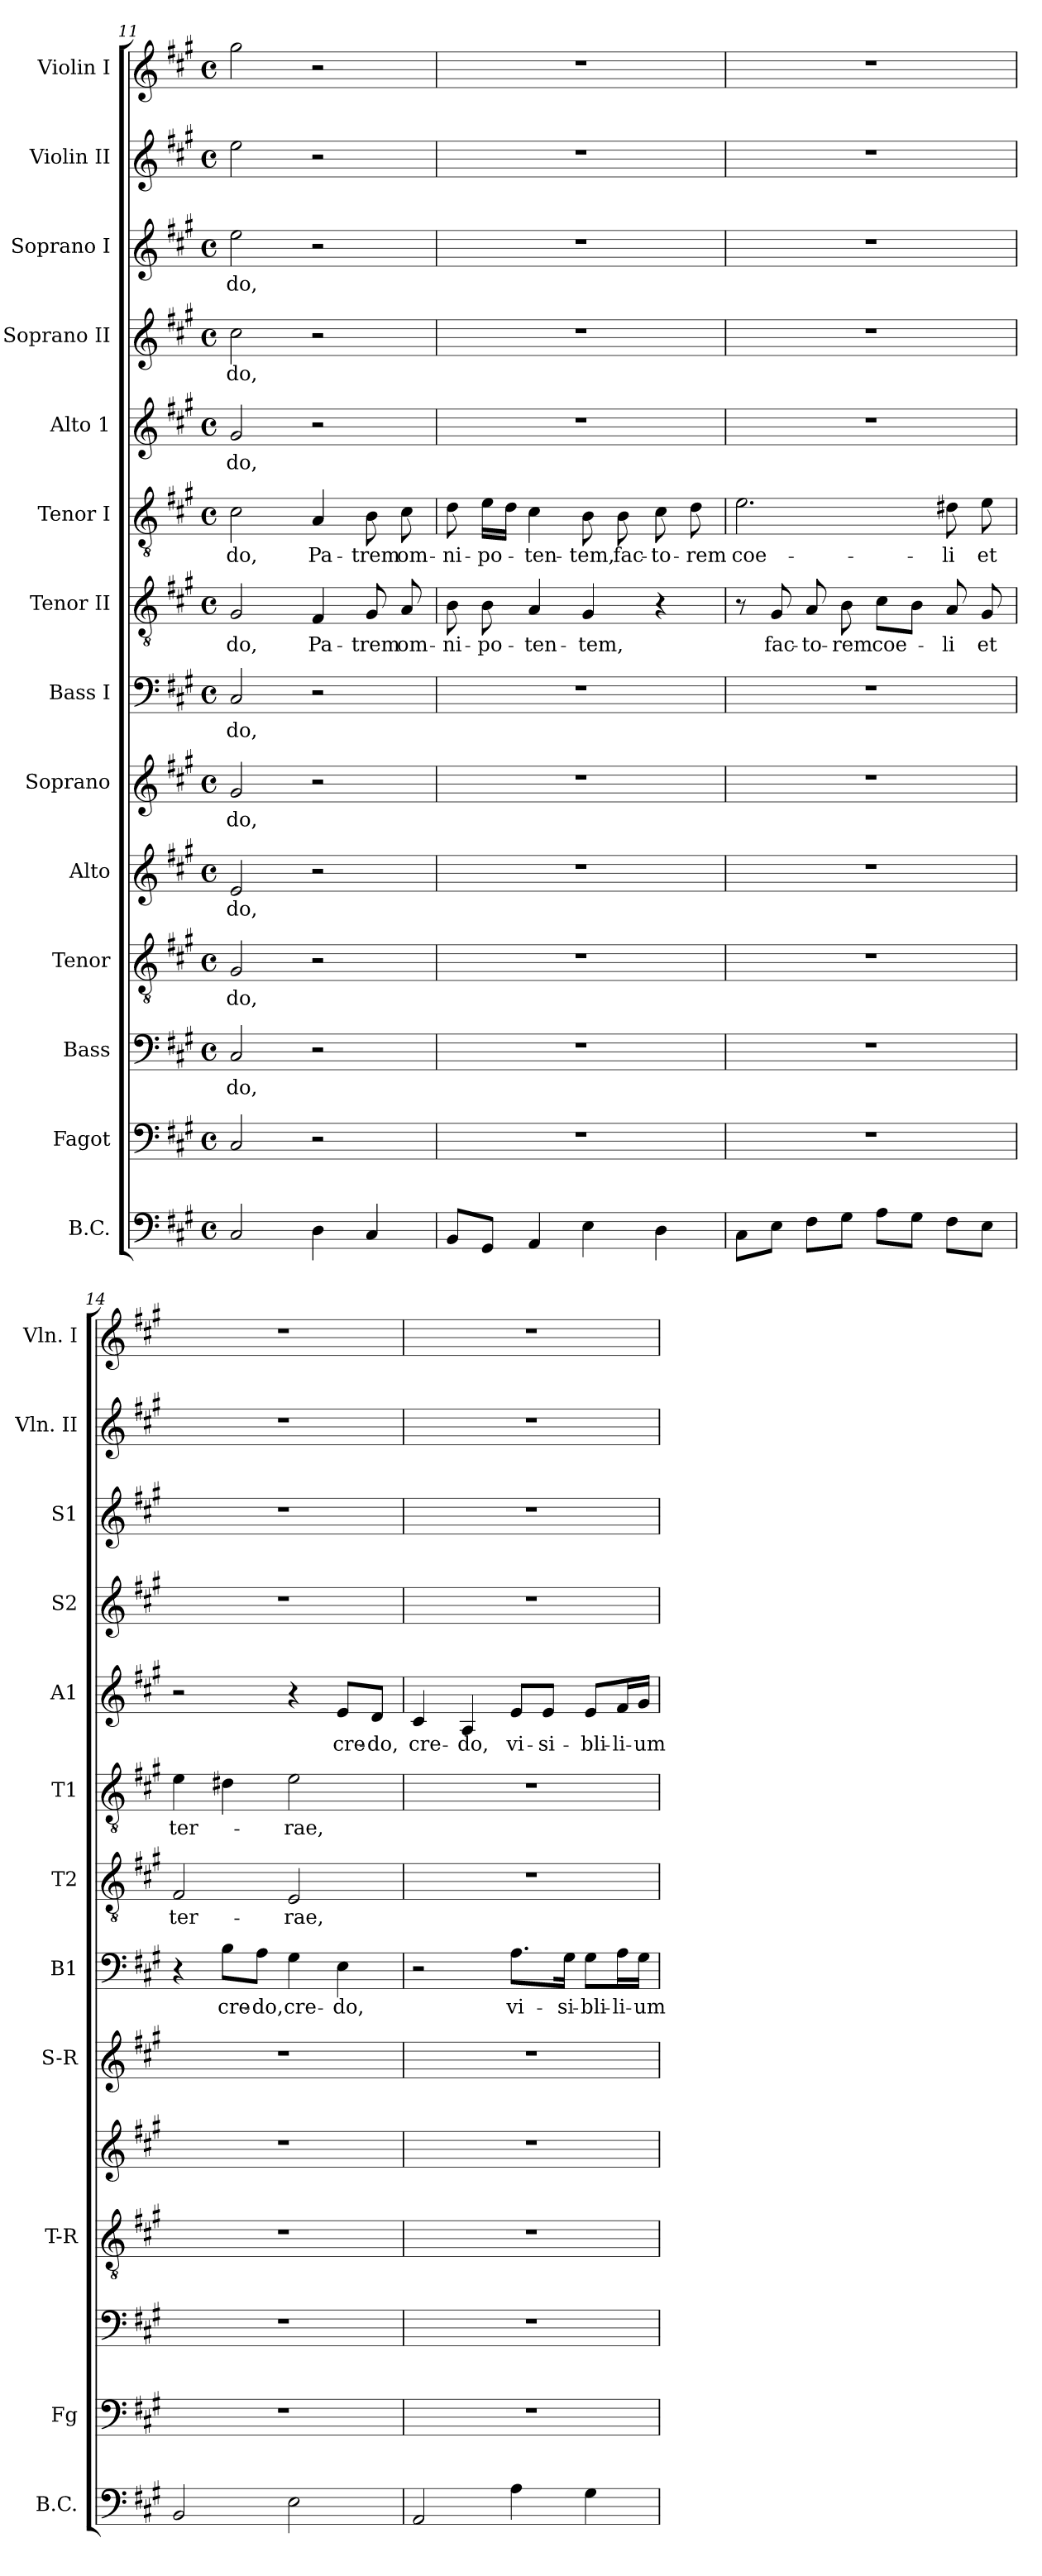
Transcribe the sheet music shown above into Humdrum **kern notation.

**kern	**kern	**kern	**text	**kern	**text	**kern	**text	**kern	**text	**kern	**text	**kern	**text	**kern	**text	**kern	**text	**kern	**text	**kern	**text	**kern	**kern
*part14	*part13	*part12	*part12	*part11	*part11	*part10	*part10	*part9	*part9	*part8	*part8	*part7	*part7	*part6	*part6	*part5	*part5	*part4	*part4	*part3	*part3	*part2	*part1
*staff14	*staff13	*staff12	*staff12	*staff11	*staff11	*staff10	*staff10	*staff9	*staff9	*staff8	*staff8	*staff7	*staff7	*staff6	*staff6	*staff5	*staff5	*staff4	*staff4	*staff3	*staff3	*staff2	*staff1
*I"B.C.	*I"Fagot	*I"Bass	*	*I"Tenor	*	*I"Alto	*	*I"Soprano	*	*I"Bass I	*	*I"Tenor II	*	*I"Tenor I	*	*I"Alto 1	*	*I"Soprano II	*	*I"Soprano I	*	*I"Violin II	*I"Violin I
*I'B.C.	*I'Fg	*	*	*I'T-R	*	*	*	*I'S-R	*	*I'B1	*	*I'T2	*	*I'T1	*	*I'A1	*	*I'S2	*	*I'S1	*	*I'Vln. II	*I'Vln. I
*clefF4	*clefF4	*clefF4	*	*clefGv2	*	*clefG2	*	*clefG2	*	*clefF4	*	*clefGv2	*	*clefGv2	*	*clefG2	*	*clefG2	*	*clefG2	*	*clefG2	*clefG2
*k[f#c#g#]	*k[f#c#g#]	*k[f#c#g#]	*	*k[f#c#g#]	*	*k[f#c#g#]	*	*k[f#c#g#]	*	*k[f#c#g#]	*	*k[f#c#g#]	*	*k[f#c#g#]	*	*k[f#c#g#]	*	*k[f#c#g#]	*	*k[f#c#g#]	*	*k[f#c#g#]	*k[f#c#g#]
*A:	*A:	*A:	*	*A:	*	*A:	*	*A:	*	*A:	*	*A:	*	*A:	*	*A:	*	*A:	*	*A:	*	*A:	*A:
*M4/4	*M4/4	*M4/4	*	*M4/4	*	*M4/4	*	*M4/4	*	*M4/4	*	*M4/4	*	*M4/4	*	*M4/4	*	*M4/4	*	*M4/4	*	*M4/4	*M4/4
*met(c)	*met(c)	*met(c)	*	*met(c)	*	*met(c)	*	*met(c)	*	*met(c)	*	*met(c)	*	*met(c)	*	*met(c)	*	*met(c)	*	*met(c)	*	*met(c)	*met(c)
=11	=11	=11	=11	=11	=11	=11	=11	=11	=11	=11	=11	=11	=11	=11	=11	=11	=11	=11	=11	=11	=11	=11	=11
!	!	!	!LO:LY:b	!	!LO:LY:b	!	!LO:LY:b	!	!LO:LY:b	!	!LO:LY:b	!	!LO:LY:b	!	!LO:LY:b	!	!LO:LY:b	!	!LO:LY:b	!	!LO:LY:b	!	!
2C#/	2C#/	2C#/	-do,	2G#/	-do,	2e/	-do,	2g#/	-do,	2C#/	-do,	2G#/	-do,	2c#\	-do,	2g#/	-do,	2cc#\	-do,	2ee\	-do,	2ee\	2gg#\
!	!	!	!	!	!	!	!	!	!	!	!	!	!LO:LY:b	!	!LO:LY:b	!	!	!	!	!	!	!	!
4D\	2r	2r	.	2r	.	2r	.	2r	.	2r	.	4F#/	Pa-	4A/	Pa-	2r	.	2r	.	2r	.	2r	2r
!	!	!	!	!	!	!	!	!	!	!	!	!	!LO:LY:b	!	!LO:LY:b	!	!	!	!	!	!	!	!
4C#/	.	.	.	.	.	.	.	.	.	.	.	8G#/	-trem	8B\	-trem	.	.	.	.	.	.	.	.
!	!	!	!	!	!	!	!	!	!	!	!	!	!LO:LY:b	!	!LO:LY:b	!	!	!	!	!	!	!	!
.	.	.	.	.	.	.	.	.	.	.	.	8A/	om-	8c#\	om-	.	.	.	.	.	.	.	.
=12	=12	=12	=12	=12	=12	=12	=12	=12	=12	=12	=12	=12	=12	=12	=12	=12	=12	=12	=12	=12	=12	=12	=12
!	!	!	!	!	!	!	!	!	!	!	!	!	!LO:LY:b	!	!LO:LY:b	!	!	!	!	!	!	!	!
8BB/L	1r	1r	.	1r	.	1r	.	1r	.	1r	.	8B\	-ni-	8d\	-ni-	1r	.	1r	.	1r	.	1r	1r
!	!	!	!	!	!	!	!	!	!	!	!	!	!LO:LY:b	!	!LO:LY:b	!	!	!	!	!	!	!	!
8GG#/J	.	.	.	.	.	.	.	.	.	.	.	8B\	-po-	16e\LL	-po-	.	.	.	.	.	.	.	.
.	.	.	.	.	.	.	.	.	.	.	.	.	.	16d\JJ	.	.	.	.	.	.	.	.	.
!	!	!	!	!	!	!	!	!	!	!	!	!	!LO:LY:b	!	!LO:LY:b	!	!	!	!	!	!	!	!
4AA/	.	.	.	.	.	.	.	.	.	.	.	4A/	-ten-	4c#\	-ten-	.	.	.	.	.	.	.	.
!	!	!	!	!	!	!	!	!	!	!	!	!	!LO:LY:b	!	!LO:LY:b	!	!	!	!	!	!	!	!
4E\	.	.	.	.	.	.	.	.	.	.	.	4G#/	-tem,	8B\	-tem,	.	.	.	.	.	.	.	.
!	!	!	!	!	!	!	!	!	!	!	!	!	!	!	!LO:LY:b	!	!	!	!	!	!	!	!
.	.	.	.	.	.	.	.	.	.	.	.	.	.	8B\	fac-	.	.	.	.	.	.	.	.
!	!	!	!	!	!	!	!	!	!	!	!	!	!	!	!LO:LY:b	!	!	!	!	!	!	!	!
4D\	.	.	.	.	.	.	.	.	.	.	.	4r	.	8c#\	-to-	.	.	.	.	.	.	.	.
!	!	!	!	!	!	!	!	!	!	!	!	!	!	!	!LO:LY:b	!	!	!	!	!	!	!	!
.	.	.	.	.	.	.	.	.	.	.	.	.	.	8d\	-rem	.	.	.	.	.	.	.	.
=13	=13	=13	=13	=13	=13	=13	=13	=13	=13	=13	=13	=13	=13	=13	=13	=13	=13	=13	=13	=13	=13	=13	=13
!	!	!	!	!	!	!	!	!	!	!	!	!	!	!	!LO:LY:b	!	!	!	!	!	!	!	!
8C#\L	1r	1r	.	1r	.	1r	.	1r	.	1r	.	8r	.	2.e\	coe-	1r	.	1r	.	1r	.	1r	1r
!	!	!	!	!	!	!	!	!	!	!	!	!	!LO:LY:b	!	!	!	!	!	!	!	!	!	!
8E\J	.	.	.	.	.	.	.	.	.	.	.	8G#/	fac-	.	.	.	.	.	.	.	.	.	.
!	!	!	!	!	!	!	!	!	!	!	!	!	!LO:LY:b	!	!	!	!	!	!	!	!	!	!
8F#\L	.	.	.	.	.	.	.	.	.	.	.	8A/	-to-	.	.	.	.	.	.	.	.	.	.
!	!	!	!	!	!	!	!	!	!	!	!	!	!LO:LY:b	!	!	!	!	!	!	!	!	!	!
8G#\J	.	.	.	.	.	.	.	.	.	.	.	8B\	-rem	.	.	.	.	.	.	.	.	.	.
!	!	!	!	!	!	!	!	!	!	!	!	!	!LO:LY:b	!	!	!	!	!	!	!	!	!	!
8A\L	.	.	.	.	.	.	.	.	.	.	.	8c#\L	coe-	.	.	.	.	.	.	.	.	.	.
8G#\J	.	.	.	.	.	.	.	.	.	.	.	8B\J	.	.	.	.	.	.	.	.	.	.	.
!	!	!	!	!	!	!	!	!	!	!	!	!	!LO:LY:b	!	!LO:LY:b	!	!	!	!	!	!	!	!
8F#\L	.	.	.	.	.	.	.	.	.	.	.	8A/	-li	8d#X\	-li	.	.	.	.	.	.	.	.
!	!	!	!	!	!	!	!	!	!	!	!	!	!LO:LY:b	!	!LO:LY:b	!	!	!	!	!	!	!	!
8E\J	.	.	.	.	.	.	.	.	.	.	.	8G#/	et	8e\	et	.	.	.	.	.	.	.	.
!!LO:PB:g=z
=14	=14	=14	=14	=14	=14	=14	=14	=14	=14	=14	=14	=14	=14	=14	=14	=14	=14	=14	=14	=14	=14	=14	=14
!	!	!	!	!	!	!	!	!	!	!	!	!	!LO:LY:b	!	!LO:LY:b	!	!	!	!	!	!	!	!
2BB/	1r	1r	.	1r	.	1r	.	1r	.	4r	.	2F#/	ter-	4e\	ter-	2r	.	1r	.	1r	.	1r	1r
!	!	!	!	!	!	!	!	!	!	!	!LO:LY:b	!	!	!	!	!	!	!	!	!	!	!	!
.	.	.	.	.	.	.	.	.	.	8B\L	cre-	.	.	4d#X\	.	.	.	.	.	.	.	.	.
!	!	!	!	!	!	!	!	!	!	!	!LO:LY:b	!	!	!	!	!	!	!	!	!	!	!	!
.	.	.	.	.	.	.	.	.	.	8A\J	-do,	.	.	.	.	.	.	.	.	.	.	.	.
!	!	!	!	!	!	!	!	!	!	!	!LO:LY:b	!	!LO:LY:b	!	!LO:LY:b	!	!	!	!	!	!	!	!
2E\	.	.	.	.	.	.	.	.	.	4G#\	cre-	2E/	-rae,	2e\	-rae,	4r	.	.	.	.	.	.	.
!	!	!	!	!	!	!	!	!	!	!	!LO:LY:b	!	!	!	!	!	!LO:LY:b	!	!	!	!	!	!
.	.	.	.	.	.	.	.	.	.	4E\	-do,	.	.	.	.	8e/L	cre-	.	.	.	.	.	.
!	!	!	!	!	!	!	!	!	!	!	!	!	!	!	!	!	!LO:LY:b	!	!	!	!	!	!
.	.	.	.	.	.	.	.	.	.	.	.	.	.	.	.	8d/J	-do,	.	.	.	.	.	.
=15	=15	=15	=15	=15	=15	=15	=15	=15	=15	=15	=15	=15	=15	=15	=15	=15	=15	=15	=15	=15	=15	=15	=15
!	!	!	!	!	!	!	!	!	!	!	!	!	!	!	!	!	!LO:LY:b	!	!	!	!	!	!
2AA/	1r	1r	.	1r	.	1r	.	1r	.	2r	.	1r	.	1r	.	4c#/	cre-	1r	.	1r	.	1r	1r
!	!	!	!	!	!	!	!	!	!	!	!	!	!	!	!	!	!LO:LY:b	!	!	!	!	!	!
.	.	.	.	.	.	.	.	.	.	.	.	.	.	.	.	4A/	-do,	.	.	.	.	.	.
!	!	!	!	!	!	!	!	!	!	!	!LO:LY:b	!	!	!	!	!	!LO:LY:b	!	!	!	!	!	!
4A\	.	.	.	.	.	.	.	.	.	8.A\L	vi-	.	.	.	.	8e/L	vi-	.	.	.	.	.	.
!	!	!	!	!	!	!	!	!	!	!	!	!	!	!	!	!	!LO:LY:b	!	!	!	!	!	!
.	.	.	.	.	.	.	.	.	.	.	.	.	.	.	.	8e/J	-si-	.	.	.	.	.	.
!	!	!	!	!	!	!	!	!	!	!	!LO:LY:b	!	!	!	!	!	!	!	!	!	!	!	!
.	.	.	.	.	.	.	.	.	.	16G#\Jk	-si-	.	.	.	.	.	.	.	.	.	.	.	.
!	!	!	!	!	!	!	!	!	!	!	!LO:LY:b	!	!	!	!	!	!LO:LY:b	!	!	!	!	!	!
4G#\	.	.	.	.	.	.	.	.	.	8G#\L	-bli-	.	.	.	.	8e/L	-bli-	.	.	.	.	.	.
!	!	!	!	!	!	!	!	!	!	!	!LO:LY:b	!	!	!	!	!	!LO:LY:b	!	!	!	!	!	!
.	.	.	.	.	.	.	.	.	.	16A\L	-li-	.	.	.	.	16f#/L	-li-	.	.	.	.	.	.
!	!	!	!	!	!	!	!	!	!	!	!LO:LY:b	!	!	!	!	!	!LO:LY:b	!	!	!	!	!	!
.	.	.	.	.	.	.	.	.	.	16G#\JJ	-um	.	.	.	.	16g#/JJ	-um	.	.	.	.	.	.
=	=	=	=	=	=	=	=	=	=	=	=	=	=	=	=	=	=	=	=	=	=	=	=
*-	*-	*-	*-	*-	*-	*-	*-	*-	*-	*-	*-	*-	*-	*-	*-	*-	*-	*-	*-	*-	*-	*-	*-
